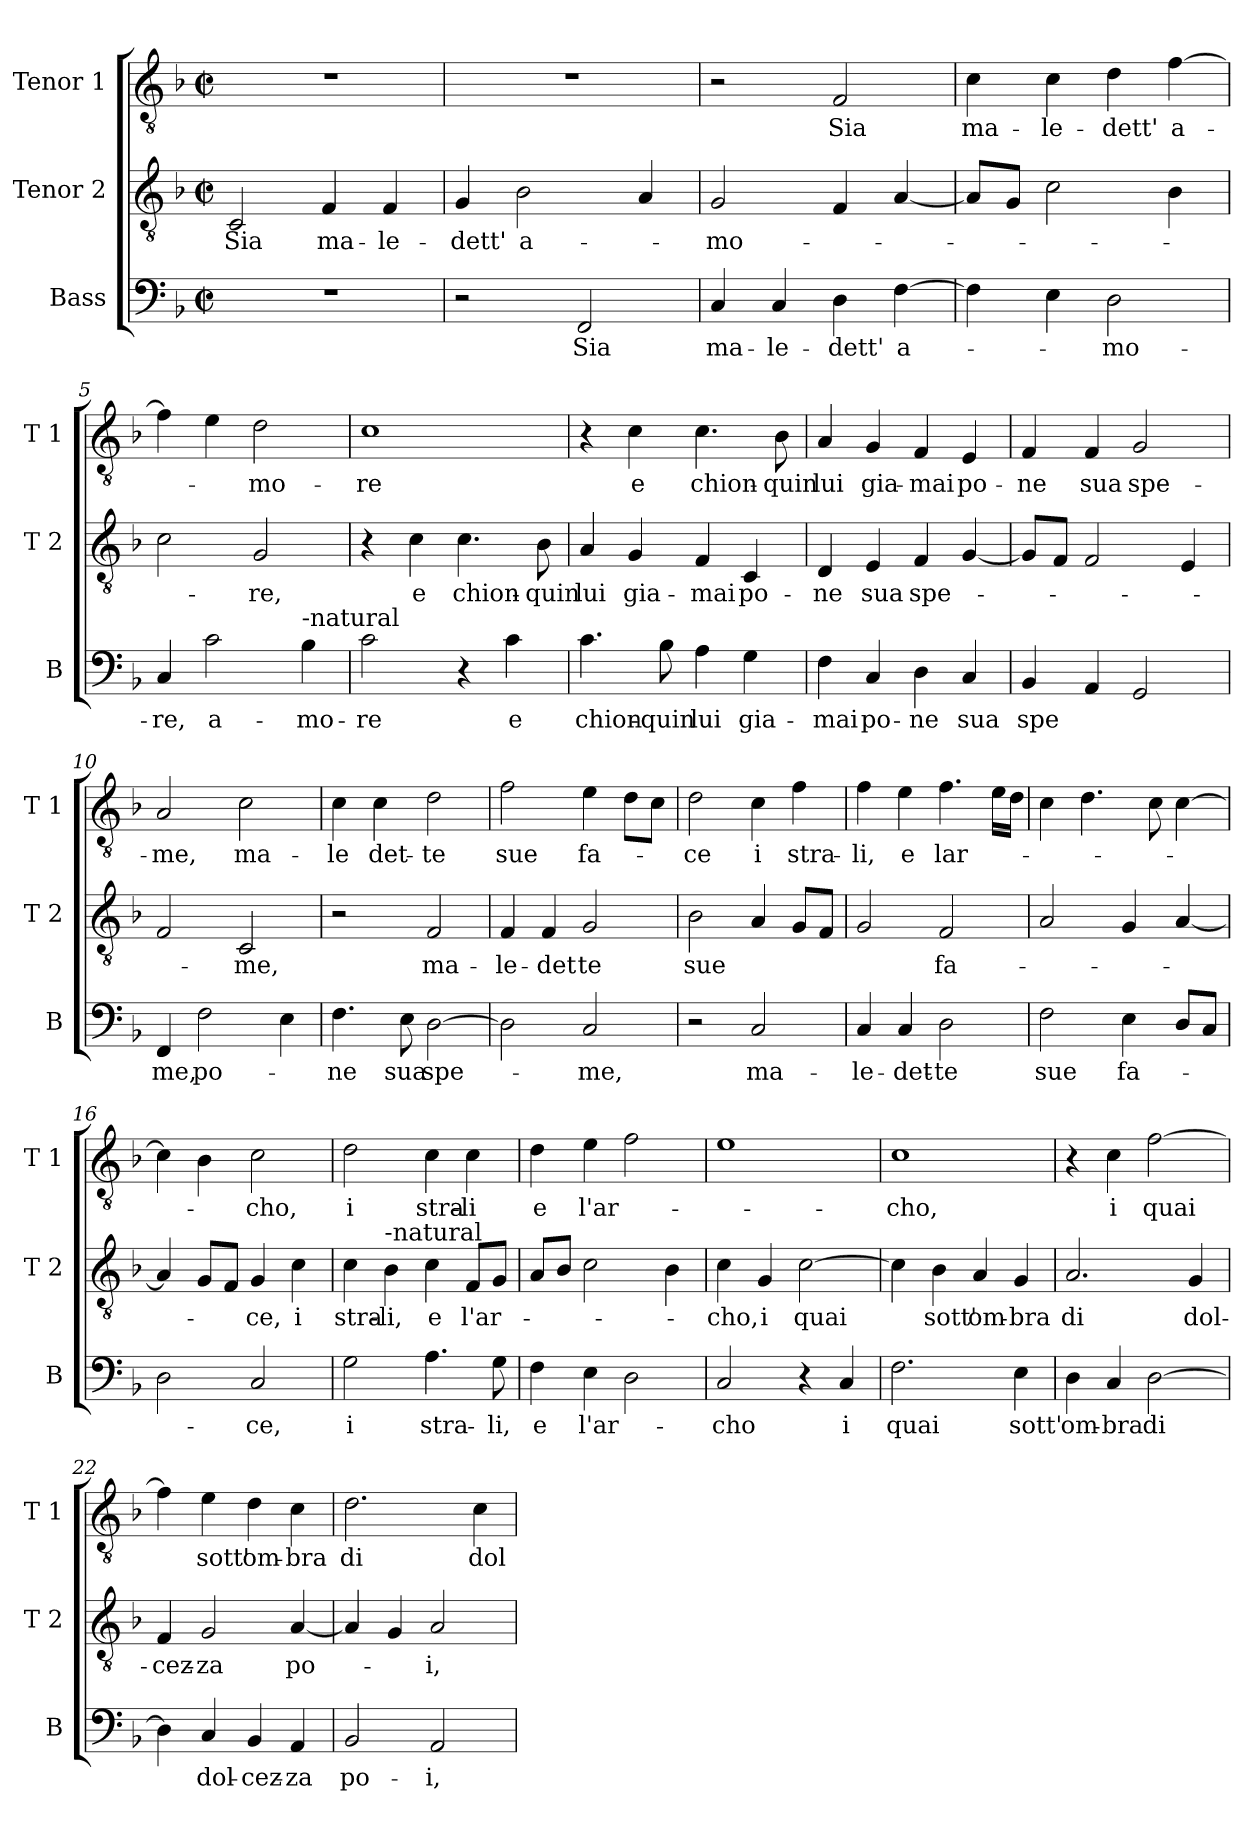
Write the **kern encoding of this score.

**kern	**text	**kern	**text	**kern	**text
*part3	*part3	*part2	*part2	*part1	*part1
*staff3	*staff3	*staff2	*staff2	*staff1	*staff1
*I"Bass	*	*I"Tenor 2	*	*I"Tenor 1	*
*I'B	*	*I'T 2	*	*I'T 1	*
*clefF4	*	*clefGv2	*	*clefGv2	*
*k[b-]	*	*k[b-]	*	*k[b-]	*
*F:	*	*F:	*	*F:	*
*M2/2	*	*M2/2	*	*M2/2	*
*met(c|)	*	*met(c|)	*	*met(c|)	*
=1	=1	=1	=1	=1	=1
!	!	!	!LO:LY:b	!	!
1r	.	2C/	Sia	1r	.
!	!	!	!LO:LY:b	!	!
.	.	4F/	ma-	.	.
!	!	!	!LO:LY:b	!	!
.	.	4F/	-le-	.	.
=2	=2	=2	=2	=2	=2
!	!	!	!LO:LY:b	!	!
2r	.	4G/	-dett'	1r	.
!	!	!	!LO:LY:b	!	!
.	.	2B-\	a-	.	.
!	!LO:LY:b	!	!	!	!
2FF/	Sia	.	.	.	.
.	.	4A/	.	.	.
=3	=3	=3	=3	=3	=3
!	!LO:LY:b	!	!LO:LY:b	!	!
4C/	ma-	2G/	-mo-	2r	.
!	!LO:LY:b	!	!	!	!
4C/	-le-	.	.	.	.
!	!LO:LY:b	!	!	!	!LO:LY:b
4D\	-dett'	4F/	.	2F/	Sia
!	!LO:LY:b	!	!	!	!
[4F\	a-	[4A/	.	.	.
=4	=4	=4	=4	=4	=4
!	!	!	!	!	!LO:LY:b
4F\]	.	8A/L]	.	4c\	ma-
.	.	8G/J	.	.	.
!	!	!	!	!	!LO:LY:b
4E\	.	2c\	.	4c\	-le-
!	!LO:LY:b	!	!	!	!LO:LY:b
2D\	-mo-	.	.	4d\	-dett'
!	!	!	!	!	!LO:LY:b
.	.	4B-\	.	[4f\	a-
=5	=5	=5	=5	=5	=5
!	!LO:LY:b	!	!	!	!
4C/	-re,	2c\	.	4f\]	.
!	!LO:LY:b	!	!	!	!
2c\	a-	.	.	4e\	.
!	!	!	!LO:LY:b	!	!LO:LY:b
.	.	2G/	-re,	2d\	-mo-
!LO:TX:a:t=-natural	!	!	!	!	!
!	!LO:LY:b	!	!	!	!
4B-\	-mo-	.	.	.	.
!!LO:LB:g=z
=6	=6	=6	=6	=6	=6
!	!LO:LY:b	!	!	!	!LO:LY:b
2c\	-re	4r	.	1c	-re
!	!	!	!LO:LY:b	!	!
.	.	4c\	e	.	.
!	!	!	!LO:LY:b	!	!
4r	.	4.c\	chion-	.	.
!	!LO:LY:b	!	!	!	!
4c\	e	.	.	.	.
!	!	!	!LO:LY:b	!	!
.	.	8B-\	-quin	.	.
=7	=7	=7	=7	=7	=7
!	!LO:LY:b	!	!LO:LY:b	!	!
4.c\	chion-	4A/	lui	4r	.
!	!	!	!LO:LY:b	!	!LO:LY:b
.	.	4G/	gia-	4c\	e
!	!LO:LY:b	!	!	!	!
8B-\	-quin	.	.	.	.
!	!LO:LY:b	!	!LO:LY:b	!	!LO:LY:b
4A\	lui	4F/	-mai	4.c\	chion-
!	!LO:LY:b	!	!LO:LY:b	!	!
4G\	gia-	4C/	po-	.	.
!	!	!	!	!	!LO:LY:b
.	.	.	.	8B-\	-quin
=8	=8	=8	=8	=8	=8
!	!LO:LY:b	!	!LO:LY:b	!	!LO:LY:b
4F\	-mai	4D/	-ne	4A/	lui
!	!LO:LY:b	!	!LO:LY:b	!	!LO:LY:b
4C/	po-	4E/	sua	4G/	gia-
!	!LO:LY:b	!	!LO:LY:b	!	!LO:LY:b
4D\	-ne	4F/	spe-	4F/	-mai
!	!LO:LY:b	!	!	!	!LO:LY:b
4C/	sua	[4G/	.	4E/	po-
=9	=9	=9	=9	=9	=9
!	!LO:LY:b	!	!	!	!LO:LY:b
4BB-/	spe	8G/L]	.	4F/	-ne
.	.	8F/J	.	.	.
!	!	!	!	!	!LO:LY:b
4AA/	.	2F/	.	4F/	sua
!	!	!	!	!	!LO:LY:b
2GG/	.	.	.	2G/	spe-
.	.	4E/	.	.	.
=10	=10	=10	=10	=10	=10
!	!LO:LY:b	!	!	!	!LO:LY:b
4FF/	me,	2F/	.	2A/	-me,
!	!LO:LY:b	!	!	!	!
2F\	po-	.	.	.	.
!	!	!	!LO:LY:b	!	!LO:LY:b
.	.	2C/	-me,	2c\	ma-
4E\	.	.	.	.	.
=11	=11	=11	=11	=11	=11
!	!LO:LY:b	!	!	!	!LO:LY:b
4.F\	-ne	2r	.	4c\	-le
!	!	!	!	!	!LO:LY:b
.	.	.	.	4c\	det-
!	!LO:LY:b	!	!	!	!
8E\	sua	.	.	.	.
!	!LO:LY:b	!	!LO:LY:b	!	!LO:LY:b
[2D\	spe-	2F/	ma-	2d\	-te
!!LO:LB:g=z
=12	=12	=12	=12	=12	=12
!	!	!	!LO:LY:b	!	!LO:LY:b
2D\]	.	4F/	-le-	2f\	sue
!	!	!	!LO:LY:b	!	!
.	.	4F/	-det	.	.
!	!LO:LY:b	!	!LO:LY:b	!	!LO:LY:b
2C/	-me,	2G/	te	4e\	fa-
.	.	.	.	8d\L	.
.	.	.	.	8c\J	.
=13	=13	=13	=13	=13	=13
!	!	!	!LO:LY:b	!	!LO:LY:b
2r	.	2B-\	sue	2d\	-ce
!	!LO:LY:b	!	!	!	!LO:LY:b
2C/	ma-	4A/	.	4c\	i
!	!	!	!	!	!LO:LY:b
.	.	8G/L	.	4f\	stra-
.	.	8F/J	.	.	.
=14	=14	=14	=14	=14	=14
!	!LO:LY:b	!	!	!	!LO:LY:b
4C/	-le-	2G/	.	4f\	-li,
!	!LO:LY:b	!	!	!	!LO:LY:b
4C/	-det-	.	.	4e\	e
!	!LO:LY:b	!	!LO:LY:b	!	!LO:LY:b
2D\	-te	2F/	fa-	4.f\	lar-
.	.	.	.	16e\LL	.
.	.	.	.	16d\JJ	.
=15	=15	=15	=15	=15	=15
!	!LO:LY:b	!	!	!	!
2F\	sue	2A/	.	4c\	.
.	.	.	.	4.d\	.
!	!LO:LY:b	!	!	!	!
4E\	fa-	4G/	.	.	.
.	.	.	.	8c\	.
8D/L	.	[4A/	.	[4c\	.
8C/J	.	.	.	.	.
=16	=16	=16	=16	=16	=16
2D\	.	4A/]	.	4c\]	.
.	.	8G/L	.	4B-\	.
.	.	8F/J	.	.	.
!	!LO:LY:b	!	!LO:LY:b	!	!LO:LY:b
2C/	-ce,	4G/	-ce,	2c\	-cho,
!	!	!	!LO:LY:b	!	!
.	.	4c\	i	.	.
=17	=17	=17	=17	=17	=17
!	!LO:LY:b	!	!LO:LY:b	!	!LO:LY:b
2G\	i	4c\	stra-	2d\	i
!	!	!LO:TX:a:t=-natural	!	!	!
!	!	!	!LO:LY:b	!	!
.	.	4B-\	-li,	.	.
!	!LO:LY:b	!	!LO:LY:b	!	!LO:LY:b
4.A\	stra-	4c\	e	4c\	stra-
!	!	!	!LO:LY:b	!	!LO:LY:b
.	.	8F/L	l'ar-	4c\	-li
!	!LO:LY:b	!	!	!	!
8G\	-li,	8G/J	.	.	.
!!LO:PB:g=z
=18	=18	=18	=18	=18	=18
!	!LO:LY:b	!	!	!	!LO:LY:b
4F\	e	8A/L	.	4d\	e
.	.	8B-/J	.	.	.
!	!LO:LY:b	!	!	!	!LO:LY:b
4E\	l'ar-	2c\	.	4e\	l'ar-
2D\	.	.	.	2f\	.
.	.	4B-\	.	.	.
=19	=19	=19	=19	=19	=19
!	!LO:LY:b	!	!LO:LY:b	!	!
2C/	-cho	4c\	-cho,	1e	.
!	!	!	!LO:LY:b	!	!
.	.	4G/	i	.	.
!	!	!	!LO:LY:b	!	!
4r	.	[2c\	quai	.	.
!	!LO:LY:b	!	!	!	!
4C/	i	.	.	.	.
=20	=20	=20	=20	=20	=20
!	!LO:LY:b	!	!	!	!LO:LY:b
2.F\	quai	4c\]	.	1c	-cho,
!	!	!	!LO:LY:b	!	!
.	.	4B-\	sott'	.	.
!	!	!	!LO:LY:b	!	!
.	.	4A/	om-	.	.
!	!LO:LY:b	!	!LO:LY:b	!	!
4E\	sott'	4G/	-bra	.	.
=21	=21	=21	=21	=21	=21
!	!LO:LY:b	!	!LO:LY:b	!	!
4D\	om-	2.A/	di	4r	.
!	!LO:LY:b	!	!	!	!LO:LY:b
4C/	-bra	.	.	4c\	i
!	!LO:LY:b	!	!	!	!LO:LY:b
[2D\	di	.	.	[2f\	quai
!	!	!	!LO:LY:b	!	!
.	.	4G/	dol-	.	.
=22	=22	=22	=22	=22	=22
!	!	!	!LO:LY:b	!	!
4D\]	.	4F/	-cez-	4f\]	.
!	!LO:LY:b	!	!LO:LY:b	!	!LO:LY:b
4C/	dol-	2G/	-za	4e\	sott'
!	!LO:LY:b	!	!	!	!LO:LY:b
4BB-/	-cez-	.	.	4d\	om-
!	!LO:LY:b	!	!LO:LY:b	!	!LO:LY:b
4AA/	-za	[4A/	po-	4c\	-bra
=23	=23	=23	=23	=23	=23
!	!LO:LY:b	!	!	!	!LO:LY:b
2BB-/	po-	4A/]	.	2.d\	di
.	.	4G/	.	.	.
!	!LO:LY:b	!	!LO:LY:b	!	!
2AA/	-i,	2A/	-i,	.	.
!	!	!	!	!	!LO:LY:b
.	.	.	.	4c\	dol-
=	=	=	=	=	=
*-	*-	*-	*-	*-	*-
